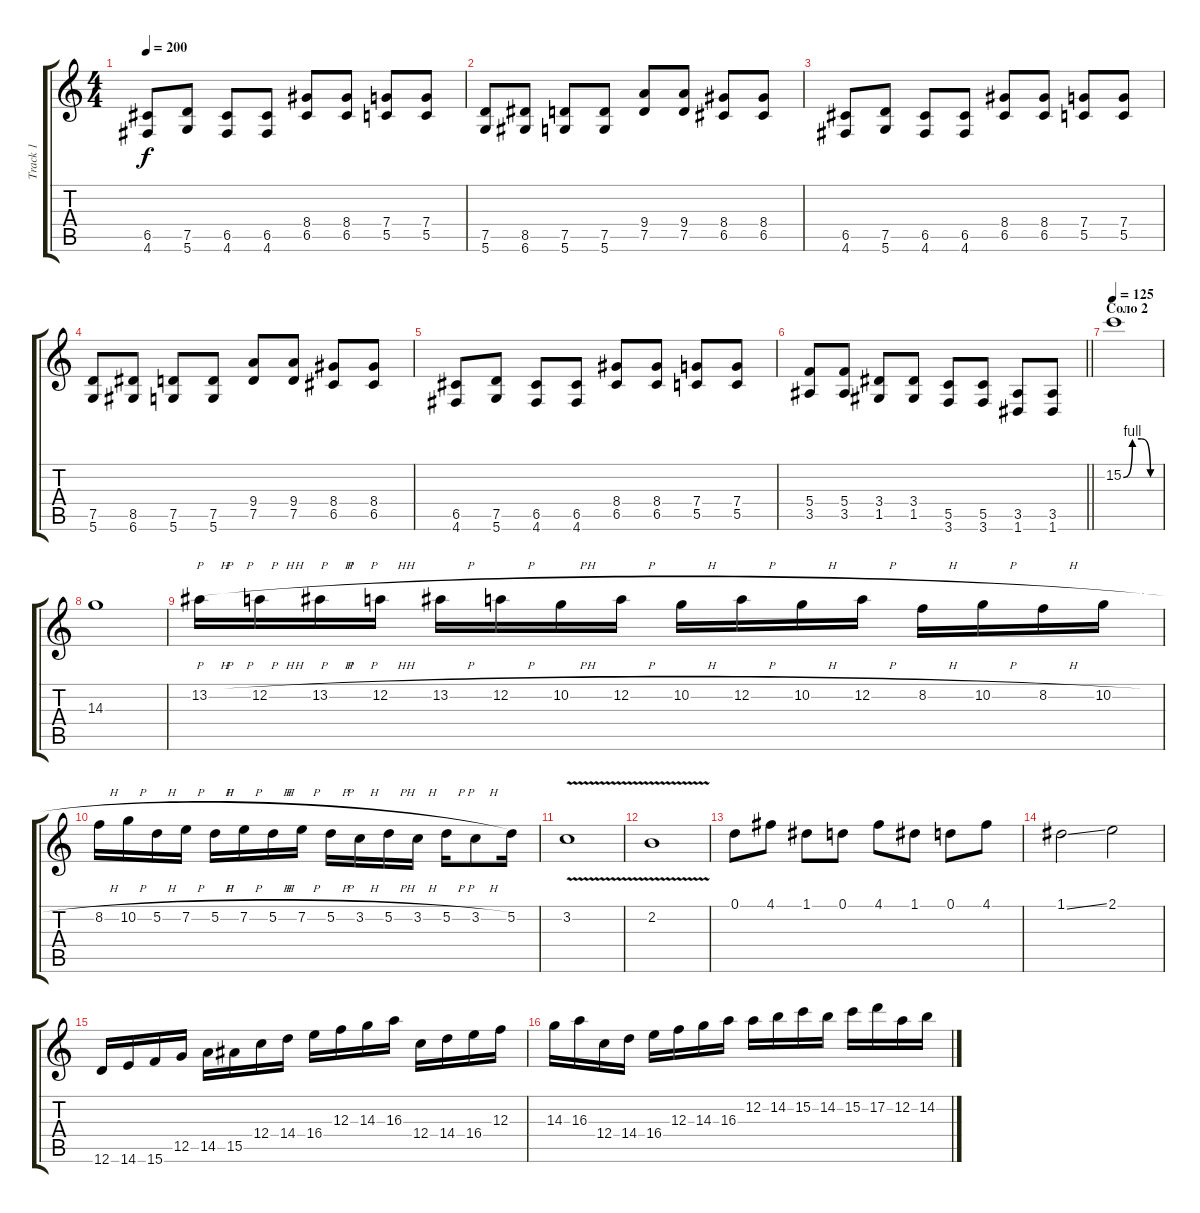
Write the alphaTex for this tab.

\track ("Track 1" "Track 1") {instrument distortionguitar}
\staff {score tabs}
\tuning (D4 A3 F3 C3 G2 D2) {hide}
\ts (4 4)
\tempo 200
\clef g2
\ks c
(6.5 4.6).8{dy f} (7.5 5.6).8 (6.5 4.6).8 (6.5 4.6).8 (8.4 6.5).8 (8.4 6.5).8 (7.4 5.5).8 (7.4 5.5).8 |
(7.5 5.6).8 (8.5 6.6).8 (7.5 5.6).8 (7.5 5.6).8 (9.4 7.5).8 (9.4 7.5).8 (8.4 6.5).8 (8.4 6.5).8 |
(6.5 4.6).8 (7.5 5.6).8 (6.5 4.6).8 (6.5 4.6).8 (8.4 6.5).8 (8.4 6.5).8 (7.4 5.5).8 (7.4 5.5).8 |
(7.5 5.6).8 (8.5 6.6).8 (7.5 5.6).8 (7.5 5.6).8 (9.4 7.5).8 (9.4 7.5).8 (8.4 6.5).8 (8.4 6.5).8 |
(6.5 4.6).8 (7.5 5.6).8 (6.5 4.6).8 (6.5 4.6).8 (8.4 6.5).8 (8.4 6.5).8 (7.4 5.5).8 (7.4 5.5).8 |
\barLineRight lightlight
(5.4 3.5).8 (5.4 3.5).8 (3.4 1.5).8 (3.4 1.5).8 (5.5 3.6).8 (5.5 3.6).8 (3.5 1.6).8 (3.5 1.6).8 |
\section ("" "Соло 2")
\tempo 125
15.2{be (custom 0 0 15 4 30 4 45 0 60 0)}.1 |
14.3.1 |
13.2{h}.16 12.2{h}.16 13.2{h}.16 12.2{h}.16 13.2{h}.16 12.2{h}.16 10.2{h}.16 12.2{h}.16 10.2{h}.16 12.2{h}.16 10.2{h}.16 12.2{h}.16 8.2{h}.16 10.2{h}.16 8.2{h}.16 10.2{h}.16 |
8.2{h}.16 10.2{h}.16 5.2{h}.16 7.2{h}.16 5.2{h}.16 7.2{h}.16 5.2{h}.16 7.2{h}.16 5.2{h}.16 3.2{h}.16 5.2{h}.16 3.2{h}.16 5.2{h}.16 3.2{h}.8 5.2.16 |
3.2{v}.1 |
2.2{v}.1 |
0.1.8 4.1.8 1.1.8 0.1.8 4.1.8 1.1.8 0.1.8 4.1.8 |
1.1{ss}.2 2.1.2 |
12.6.16 14.6.16 15.6.16 12.5.16 14.5.16 15.5.16 12.4.16 14.4.16 16.4.16 12.3.16 14.3.16 16.3.16 12.4.16 14.4.16 16.4.16 12.3.16 |
14.3.16 16.3.16 12.4.16 14.4.16 16.4.16 12.3.16 14.3.16 16.3.16 12.2.16 14.2.16 15.2.16 14.2.16 15.2.16 17.2.16 12.2.16 14.2.16
